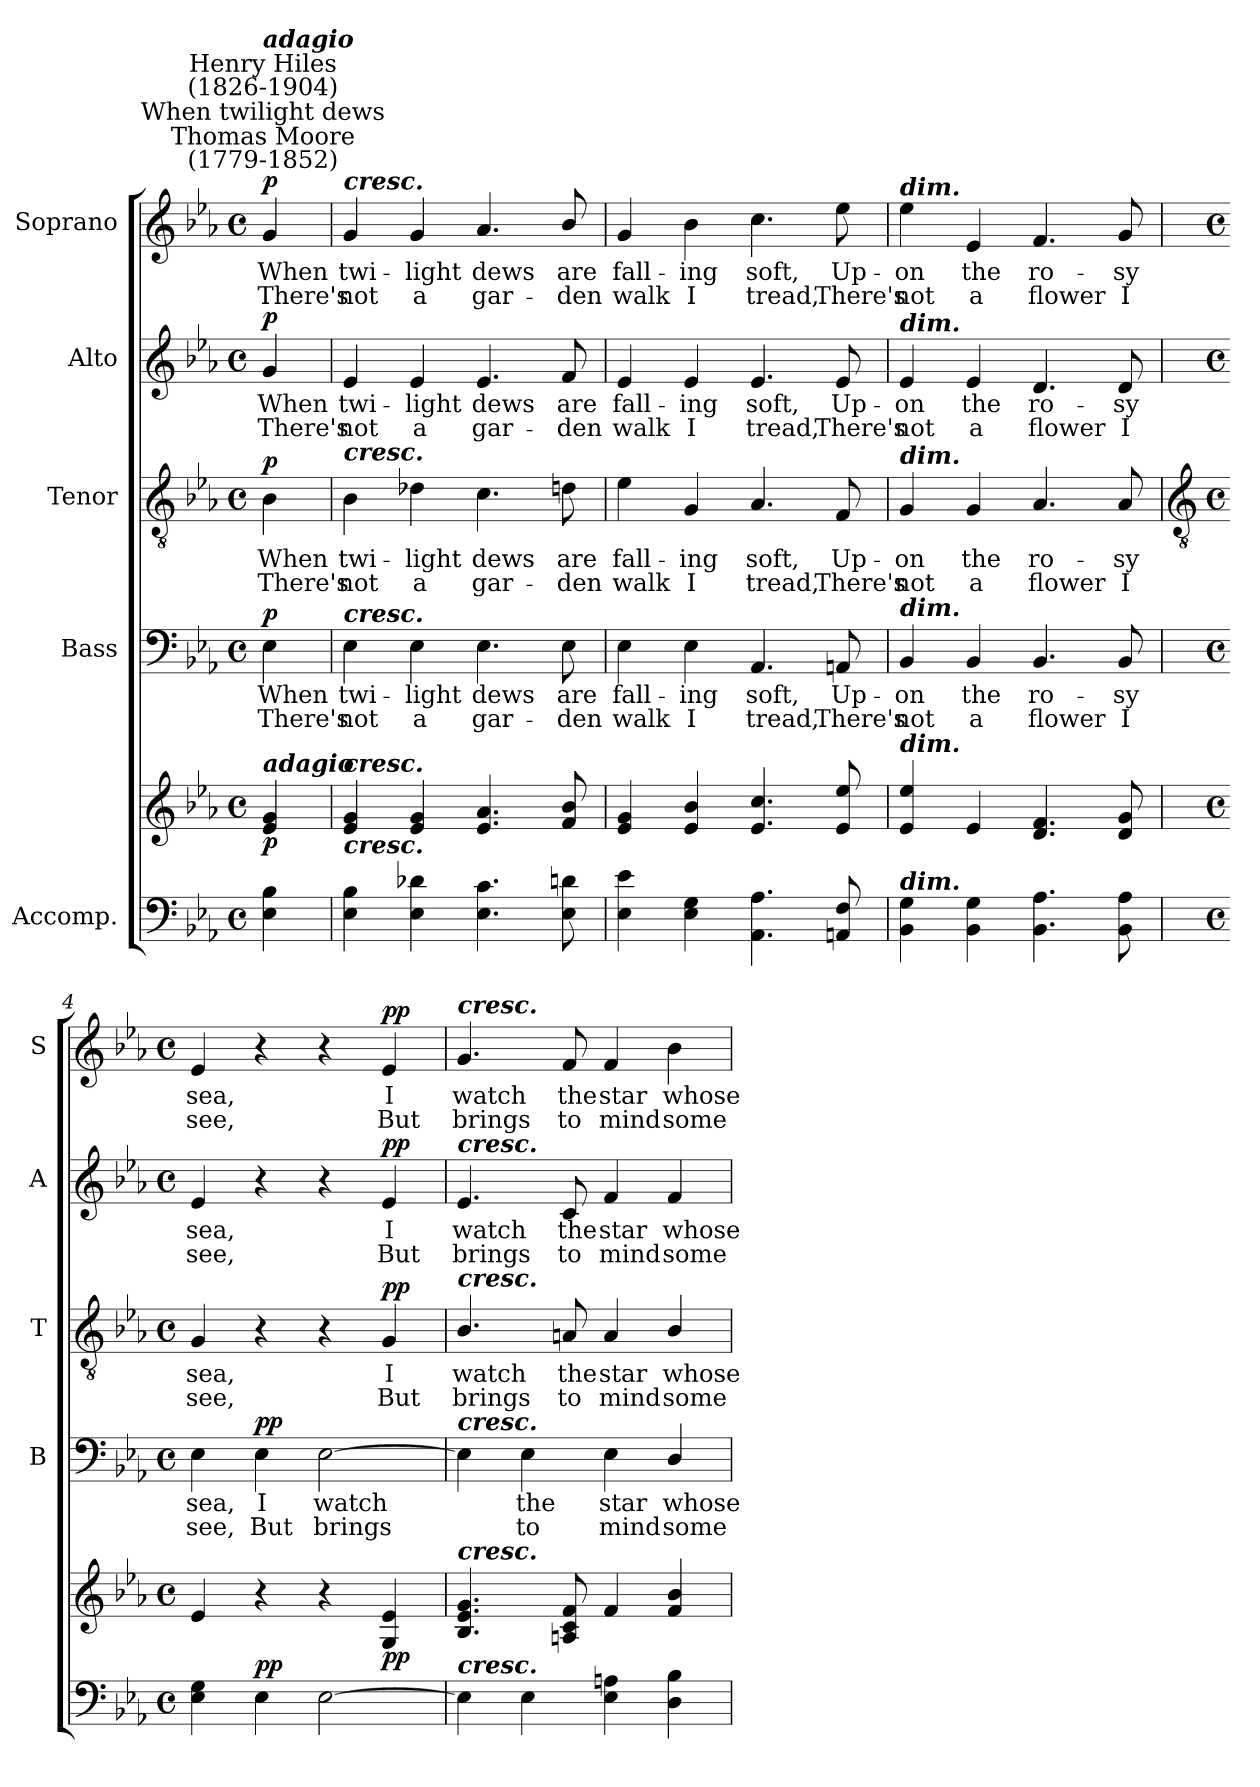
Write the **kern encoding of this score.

**kern	**kern	**dynam	**kern	**text	**text	**dynam	**kern	**text	**text	**dynam	**kern	**text	**text	**dynam	**kern	**text	**text	**dynam
*part5	*part5	*part5	*part4	*part4	*part4	*part4	*part3	*part3	*part3	*part3	*part2	*part2	*part2	*part2	*part1	*part1	*part1	*part1
*staff6	*staff5	*staff5/6	*staff4	*staff4	*staff4	*staff4	*staff3	*staff3	*staff3	*staff3	*staff2	*staff2	*staff2	*staff2	*staff1	*staff1	*staff1	*staff1
*I"Accomp.	*	*	*I"Bass	*	*	*	*I"Tenor	*	*	*	*I"Alto	*	*	*	*I"Soprano	*	*	*
*	*	*	*I'B	*	*	*	*I'T	*	*	*	*I'A	*	*	*	*I'S	*	*	*
*clefF4	*clefG2	*	*clefF4	*	*	*	*clefGv2	*	*	*	*clefG2	*	*	*	*clefG2	*	*	*
*k[b-e-a-]	*k[b-e-a-]	*	*k[b-e-a-]	*	*	*	*k[b-e-a-]	*	*	*	*k[b-e-a-]	*	*	*	*k[b-e-a-]	*	*	*
*E-:	*E-:	*	*E-:	*	*	*	*E-:	*	*	*	*E-:	*	*	*	*E-:	*	*	*
*M4/4	*M4/4	*	*M4/4	*	*	*	*M4/4	*	*	*	*M4/4	*	*	*	*M4/4	*	*	*
*met(c)	*met(c)	*	*met(c)	*	*	*	*met(c)	*	*	*	*met(c)	*	*	*	*met(c)	*	*	*
*MM76	*MM76	*	*MM76	*	*	*	*MM76	*	*	*	*MM76	*	*	*	*MM76	*	*	*
=	=	=	=	=	=	=	=	=	=	=	=	=	=	=	=	=	=	=
!	!	!	!	!	!	!	!	!	!	!	!	!	!	!	!LO:TX:a:cj:t=Thomas Moore\n(1779-1852)	!	!	!
!	!	!	!	!	!	!	!	!	!	!	!	!	!	!	!LO:TX:a:cj:t=When twilight dews	!	!	!
!	!	!	!	!	!	!	!	!	!	!	!	!	!	!	!LO:TX:a:cj:t=Henry Hiles\n(1826-1904)	!	!	!
!	!	!	!	!	!	!	!	!	!	!	!	!	!	!	!LO:TX:a:Bi:t=adagio	!	!	!
!	!LO:TX:a:Bi:t=adagio	!	!	!	!	!	!	!	!	!	!	!	!	!	!	!	!	!
!	!	!LO:DY:b	!	!LO:LY:b	!LO:LY:b	!LO:DY:b	!	!LO:LY:b	!LO:LY:b	!LO:DY:b	!	!LO:LY:b	!LO:LY:b	!LO:DY:b	!	!LO:LY:b	!LO:LY:b	!LO:DY:b
4E- 4B-	4e- 4g	p	4E-	When	There's	p	4B-	When	There's	p	4g	When	There's	p	4g/	When	There's	p
=1	=1	=1	=1	=1	=1	=1	=1	=1	=1	=1	=1	=1	=1	=1	=1	=1	=1	=1
!	!	!	!	!	!	!	!	!	!	!	!	!	!	!	!LO:TX:a:Bi:t=cresc.	!	!	!
!	!	!	!	!	!	!	!LO:TX:a:Bi:t=cresc.	!	!	!	!	!	!	!	!	!	!	!
!	!	!	!LO:TX:a:Bi:t=cresc.	!	!	!	!	!	!	!	!	!	!	!	!	!	!	!
!	!LO:TX:a:Bi:t=cresc.	!	!	!	!	!	!	!	!	!	!	!	!	!	!	!	!	!
!LO:TX:a:Bi:t=cresc.	!	!	!	!	!	!	!	!	!	!	!	!	!	!	!	!	!	!
!	!	!	!	!LO:LY:b	!LO:LY:b	!	!	!LO:LY:b	!LO:LY:b	!	!	!LO:LY:b	!LO:LY:b	!	!	!LO:LY:b	!LO:LY:b	!
4E- 4B-	4e- 4g	.	4E-	twi-	-not	.	4B-	twi-	-not	.	4e-	twi-	-not	.	4g	twi-	-not	.
!	!	!	!	!LO:LY:b	!LO:LY:b	!	!	!LO:LY:b	!LO:LY:b	!	!	!LO:LY:b	!LO:LY:b	!	!	!LO:LY:b	!LO:LY:b	!
4E- 4d-X	4e- 4g	.	4E-	light	a	.	4d-X	light	a	.	4e-	light	a	.	4g	light	a	.
!	!	!	!	!LO:LY:b	!LO:LY:b	!	!	!LO:LY:b	!LO:LY:b	!	!	!LO:LY:b	!LO:LY:b	!	!	!LO:LY:b	!LO:LY:b	!
4.E- 4.c	4.e- 4.a-	.	4.E-	dews	gar-	.	4.c	dews	gar-	.	4.e-	dews	gar-	.	4.a-	dews	gar-	.
!	!	!	!	!LO:LY:b	!LO:LY:b	!	!	!LO:LY:b	!LO:LY:b	!	!	!LO:LY:b	!LO:LY:b	!	!	!LO:LY:b	!LO:LY:b	!
8E- 8dn	8f 8b-	.	8E-	-are	den	.	8dn	-are	den	.	8f	-are	den	.	8b-/	-are	den	.
=2	=2	=2	=2	=2	=2	=2	=2	=2	=2	=2	=2	=2	=2	=2	=2	=2	=2	=2
!	!	!	!	!LO:LY:b	!LO:LY:b	!	!	!LO:LY:b	!LO:LY:b	!	!	!LO:LY:b	!LO:LY:b	!	!	!LO:LY:b	!LO:LY:b	!
4E- 4e-	4e- 4g	.	4E-	fall-	-walk	.	4e-	fall-	-walk	.	4e-	fall-	-walk	.	4g	fall-	-walk	.
!	!	!	!	!LO:LY:b	!LO:LY:b	!	!	!LO:LY:b	!LO:LY:b	!	!	!LO:LY:b	!LO:LY:b	!	!	!LO:LY:b	!LO:LY:b	!
4E- 4G	4e- 4b-	.	4E-	ing	I	.	4G	ing	I	.	4e-	ing	I	.	4b-	ing	I	.
!	!	!	!	!LO:LY:b	!LO:LY:b	!	!	!LO:LY:b	!LO:LY:b	!	!	!LO:LY:b	!LO:LY:b	!	!	!LO:LY:b	!LO:LY:b	!
4.AA- 4.A-	4.e- 4.cc	.	4.AA-	soft,	tread,	.	4.A-	soft,	tread,	.	4.e-	soft,	tread,	.	4.cc	soft,	tread,	.
!	!	!	!	!LO:LY:b	!LO:LY:b	!	!	!LO:LY:b	!LO:LY:b	!	!	!LO:LY:b	!LO:LY:b	!	!	!LO:LY:b	!LO:LY:b	!
8AAn 8F	8e- 8ee-	.	8AAn	Up-	-There's	.	8F	Up-	-There's	.	8e-	Up-	-There's	.	8ee-	Up-	-There's	.
=3	=3	=3	=3	=3	=3	=3	=3	=3	=3	=3	=3	=3	=3	=3	=3	=3	=3	=3
!	!	!	!	!	!	!	!	!	!	!	!	!	!	!	!LO:TX:a:Bi:t=dim.	!	!	!
!	!	!	!	!	!	!	!	!	!	!	!LO:TX:a:Bi:t=dim.	!	!	!	!	!	!	!
!	!	!	!	!	!	!	!LO:TX:a:Bi:t=dim.	!	!	!	!	!	!	!	!	!	!	!
!	!	!	!LO:TX:a:Bi:t=dim.	!	!	!	!	!	!	!	!	!	!	!	!	!	!	!
!	!LO:TX:a:Bi:t=dim.	!	!	!	!	!	!	!	!	!	!	!	!	!	!	!	!	!
!LO:TX:a:Bi:t=dim.	!	!	!	!	!	!	!	!	!	!	!	!	!	!	!	!	!	!
!	!	!	!	!LO:LY:b	!LO:LY:b	!	!	!LO:LY:b	!LO:LY:b	!	!	!LO:LY:b	!LO:LY:b	!	!	!LO:LY:b	!LO:LY:b	!
4BB- 4G	4e- 4ee-	.	4BB-	on	not	.	4G	on	not	.	4e-	on	not	.	4ee-	on	not	.
!	!	!	!	!LO:LY:b	!LO:LY:b	!	!	!LO:LY:b	!LO:LY:b	!	!	!LO:LY:b	!LO:LY:b	!	!	!LO:LY:b	!LO:LY:b	!
4BB- 4G	4e-	.	4BB-	the	a	.	4G	the	a	.	4e-	the	a	.	4e-	the	a	.
!	!	!	!	!LO:LY:b	!LO:LY:b	!	!	!LO:LY:b	!LO:LY:b	!	!	!LO:LY:b	!LO:LY:b	!	!	!LO:LY:b	!LO:LY:b	!
4.BB- 4.A-	4.d 4.f	.	4.BB-	ro-	-flower	.	4.A-	ro-	-flower	.	4.d	ro-	-flower	.	4.f	ro-	-flower	.
!	!	!	!	!LO:LY:b	!LO:LY:b	!	!	!LO:LY:b	!LO:LY:b	!	!	!LO:LY:b	!LO:LY:b	!	!	!LO:LY:b	!LO:LY:b	!
8BB- 8A-	8d 8g	.	8BB-	sy	I	.	8A-	sy	I	.	8d	sy	I	.	8g	sy	I	.
!!LO:LB:g=z
=4	=4	=4	=4	=4	=4	=4	=4	=4	=4	=4	=4	=4	=4	=4	=4	=4	=4	=4
*	*	*	*	*	*	*	*clefGv2	*	*	*	*	*	*	*	*	*	*	*
*M4/4	*M4/4	*	*M4/4	*	*	*	*M4/4	*	*	*	*M4/4	*	*	*	*M4/4	*	*	*
*met(c)	*met(c)	*	*met(c)	*	*	*	*met(c)	*	*	*	*met(c)	*	*	*	*met(c)	*	*	*
!	!	!	!	!LO:LY:b	!LO:LY:b	!	!	!LO:LY:b	!LO:LY:b	!	!	!LO:LY:b	!LO:LY:b	!	!	!LO:LY:b	!LO:LY:b	!
4E- 4G	4e-	.	4E-	sea,	see,	.	4G	sea,	see,	.	4e-	sea,	see,	.	4e-	sea,	see,	.
!	!	!LO:DY:a=2	!	!LO:LY:b	!LO:LY:b	!LO:DY:b	!	!	!	!	!	!	!	!	!	!	!	!
4E-	4r	pp	4E-	I	But	pp	4r	.	.	.	4r	.	.	.	4r	.	.	.
!	!	!	!	!LO:LY:b	!LO:LY:b	!	!	!	!	!	!	!	!	!	!	!	!	!
[2E-	4r	.	[2E-	watch	brings	.	4r	.	.	.	4r	.	.	.	4r	.	.	.
!	!	!LO:DY:b	!	!	!	!	!	!LO:LY:b	!LO:LY:b	!LO:DY:b	!	!LO:LY:b	!LO:LY:b	!LO:DY:b	!	!LO:LY:b	!LO:LY:b	!LO:DY:b
.	4G 4e-	pp	.	.	.	.	4G	I	But	pp	4e-	I	But	pp	4e-	I	But	pp
=5	=5	=5	=5	=5	=5	=5	=5	=5	=5	=5	=5	=5	=5	=5	=5	=5	=5	=5
!	!	!	!	!	!	!	!	!	!	!	!	!	!	!	!LO:TX:a:Bi:t=cresc.	!	!	!
!	!	!	!	!	!	!	!	!	!	!	!LO:TX:a:Bi:t=cresc.	!	!	!	!	!	!	!
!	!	!	!	!	!	!	!LO:TX:a:Bi:t=cresc.	!	!	!	!	!	!	!	!	!	!	!
!	!	!	!LO:TX:a:Bi:t=cresc.	!	!	!	!	!	!	!	!	!	!	!	!	!	!	!
!	!LO:TX:a:Bi:t=cresc.	!	!	!	!	!	!	!	!	!	!	!	!	!	!	!	!	!
!LO:TX:a:Bi:t=cresc.	!	!	!	!	!	!	!	!	!	!	!	!	!	!	!	!	!	!
!	!	!	!	!	!	!	!	!LO:LY:b	!LO:LY:b	!	!	!LO:LY:b	!LO:LY:b	!	!	!LO:LY:b	!LO:LY:b	!
4E-]	4.B- 4.e- 4.g	.	4E-]	.	.	.	4.B-/	watch	brings	.	4.e-	watch	brings	.	4.g	watch	brings	.
!	!	!	!	!LO:LY:b	!LO:LY:b	!	!	!	!	!	!	!	!	!	!	!	!	!
4E-	.	.	4E-	the	to	.	.	.	.	.	.	.	.	.	.	.	.	.
!	!	!	!	!	!	!	!	!LO:LY:b	!LO:LY:b	!	!	!LO:LY:b	!LO:LY:b	!	!	!LO:LY:b	!LO:LY:b	!
.	8An 8c 8f	.	.	.	.	.	8An	the	to	.	8c	the	to	.	8f	the	to	.
!	!	!	!	!LO:LY:b	!LO:LY:b	!	!	!LO:LY:b	!LO:LY:b	!	!	!LO:LY:b	!LO:LY:b	!	!	!LO:LY:b	!LO:LY:b	!
4E- 4An	4f	.	4E-	star	mind	.	4A	star	mind	.	4f	star	mind	.	4f	star	mind	.
!	!	!	!	!LO:LY:b	!LO:LY:b	!	!	!LO:LY:b	!LO:LY:b	!	!	!LO:LY:b	!LO:LY:b	!	!	!LO:LY:b	!LO:LY:b	!
4D\ 4B-\	4f 4b-	.	4D/	whose	some	.	4B-/	whose	some	.	4f	whose	some	.	4b-	whose	some	.
=	=	=	=	=	=	=	=	=	=	=	=	=	=	=	=	=	=	=
*-	*-	*-	*-	*-	*-	*-	*-	*-	*-	*-	*-	*-	*-	*-	*-	*-	*-	*-
